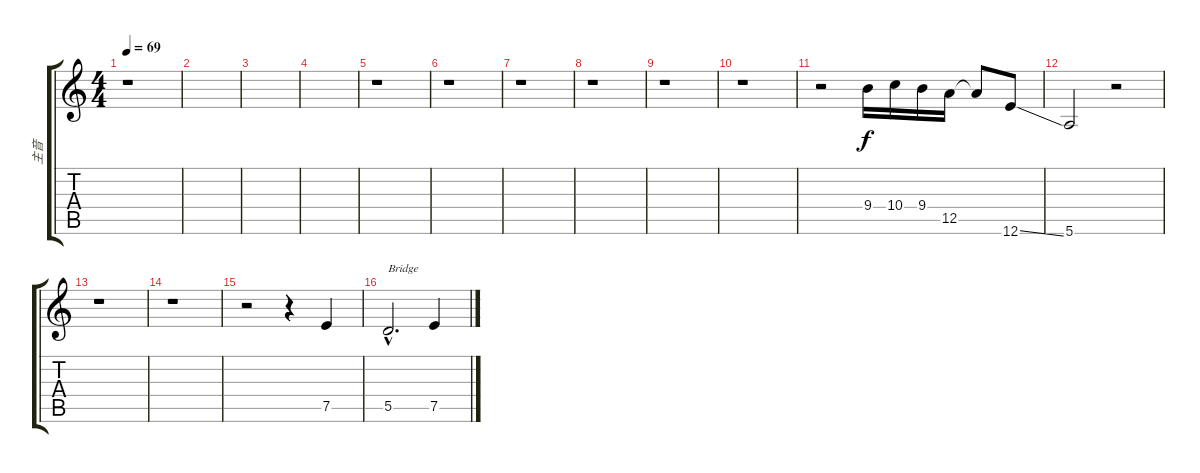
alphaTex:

\track ("主音" "主音") {instrument overdrivenguitar}
\staff {score tabs}
\tuning (E4 B3 G3 D3 A2 E2) {hide}
\ts (4 4)
\tempo 69
\clef g2
\ks c
r.1{dy f instrument overdrivenguitar} |
|
|
|
r.1 |
r.1 |
r.1 |
r.1 |
r.1 |
r.1 |
r.2 9.4.16{volume 14} 10.4.16 9.4.16 12.5.16 12.5{t}.8 12.6{ss}.8 |
5.6.2 r.2 |
r.1 |
r.1 |
r.2 r.4 7.5.4 |
5.5{hac}.2{d txt "Bridge"} 7.5.4
